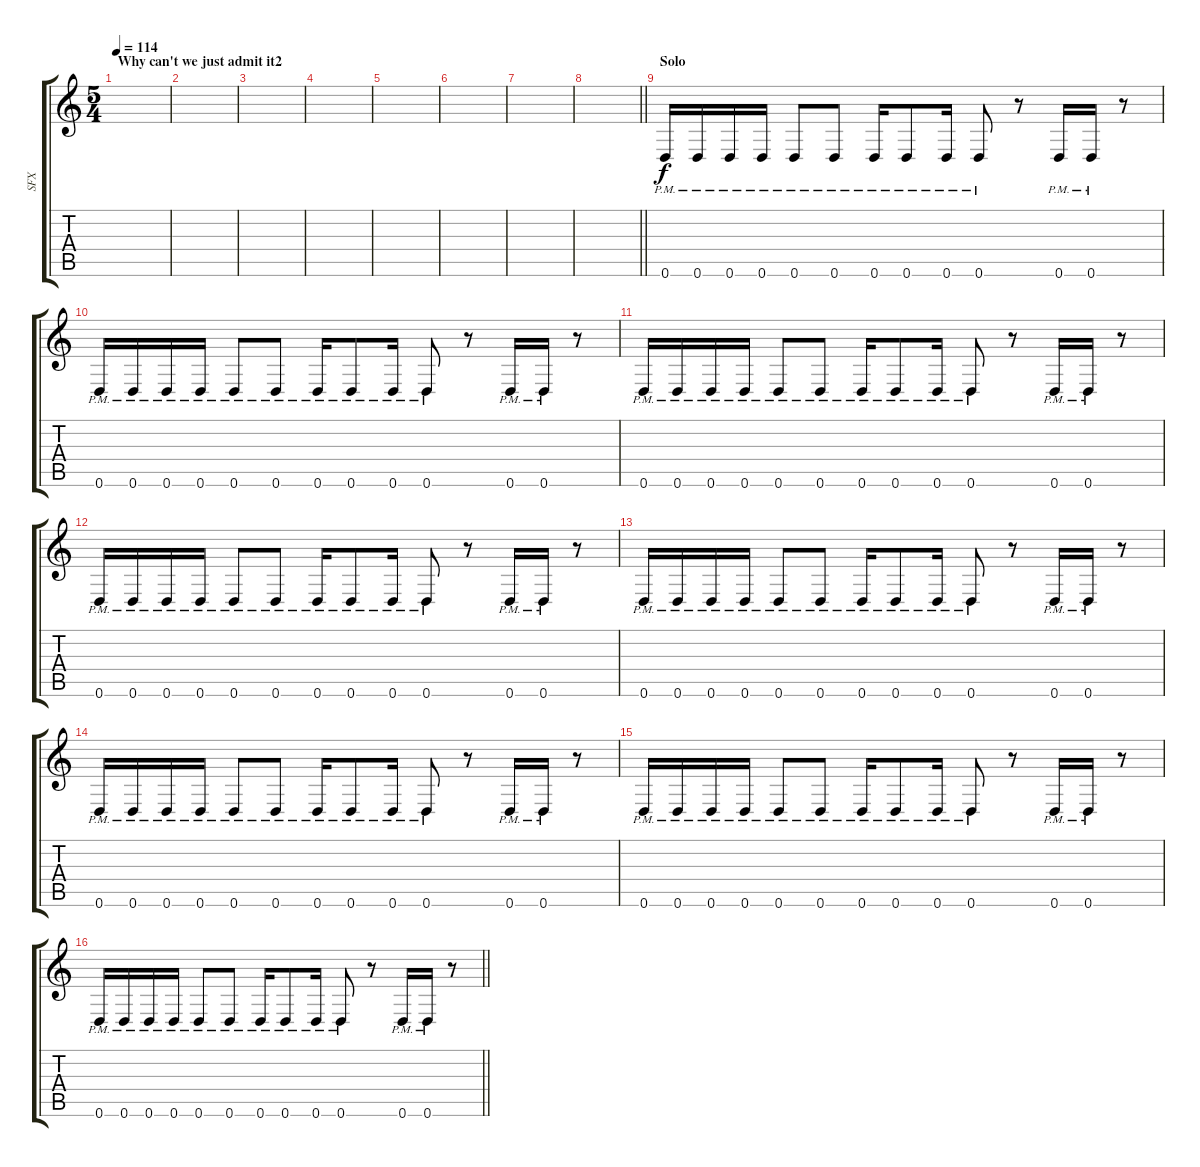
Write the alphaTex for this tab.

\track ("SFX" "SFX") {instrument distortionguitar}
\staff {score tabs}
\tuning (E4 B3 G3 D3 A2 D2) {hide}
\ts (5 4)
\section ("" "Why can't we just admit it2")
\tempo 114
\clef g2
\ks c
|
|
|
|
|
|
|
\barLineRight lightlight
|
\section ("" "Solo")
0.6{pm}.16{volume 13 balance 8 instrument distortionguitar} 0.6{pm}.16 0.6{pm}.16 0.6{pm}.16 0.6{pm}.8 0.6{pm}.8 0.6{pm}.16 0.6{pm}.8 0.6{pm}.16 0.6{pm}.8 r.8 0.6{pm}.16 0.6{pm}.16 r.8 |
0.6{pm}.16 0.6{pm}.16 0.6{pm}.16 0.6{pm}.16 0.6{pm}.8 0.6{pm}.8 0.6{pm}.16 0.6{pm}.8 0.6{pm}.16 0.6{pm}.8 r.8 0.6{pm}.16 0.6{pm}.16 r.8 |
0.6{pm}.16 0.6{pm}.16 0.6{pm}.16 0.6{pm}.16 0.6{pm}.8 0.6{pm}.8 0.6{pm}.16 0.6{pm}.8 0.6{pm}.16 0.6{pm}.8 r.8 0.6{pm}.16 0.6{pm}.16 r.8 |
0.6{pm}.16 0.6{pm}.16 0.6{pm}.16 0.6{pm}.16 0.6{pm}.8 0.6{pm}.8 0.6{pm}.16 0.6{pm}.8 0.6{pm}.16 0.6{pm}.8 r.8 0.6{pm}.16 0.6{pm}.16 r.8 |
0.6{pm}.16 0.6{pm}.16 0.6{pm}.16 0.6{pm}.16 0.6{pm}.8 0.6{pm}.8 0.6{pm}.16 0.6{pm}.8 0.6{pm}.16 0.6{pm}.8 r.8 0.6{pm}.16 0.6{pm}.16 r.8 |
0.6{pm}.16 0.6{pm}.16 0.6{pm}.16 0.6{pm}.16 0.6{pm}.8 0.6{pm}.8 0.6{pm}.16 0.6{pm}.8 0.6{pm}.16 0.6{pm}.8 r.8 0.6{pm}.16 0.6{pm}.16 r.8 |
0.6{pm}.16 0.6{pm}.16 0.6{pm}.16 0.6{pm}.16 0.6{pm}.8 0.6{pm}.8 0.6{pm}.16 0.6{pm}.8 0.6{pm}.16 0.6{pm}.8 r.8 0.6{pm}.16 0.6{pm}.16 r.8 |
\barLineRight lightlight
0.6{pm}.16 0.6{pm}.16 0.6{pm}.16 0.6{pm}.16 0.6{pm}.8 0.6{pm}.8 0.6{pm}.16 0.6{pm}.8 0.6{pm}.16 0.6{pm}.8 r.8 0.6{pm}.16 0.6{pm}.16 r.8
